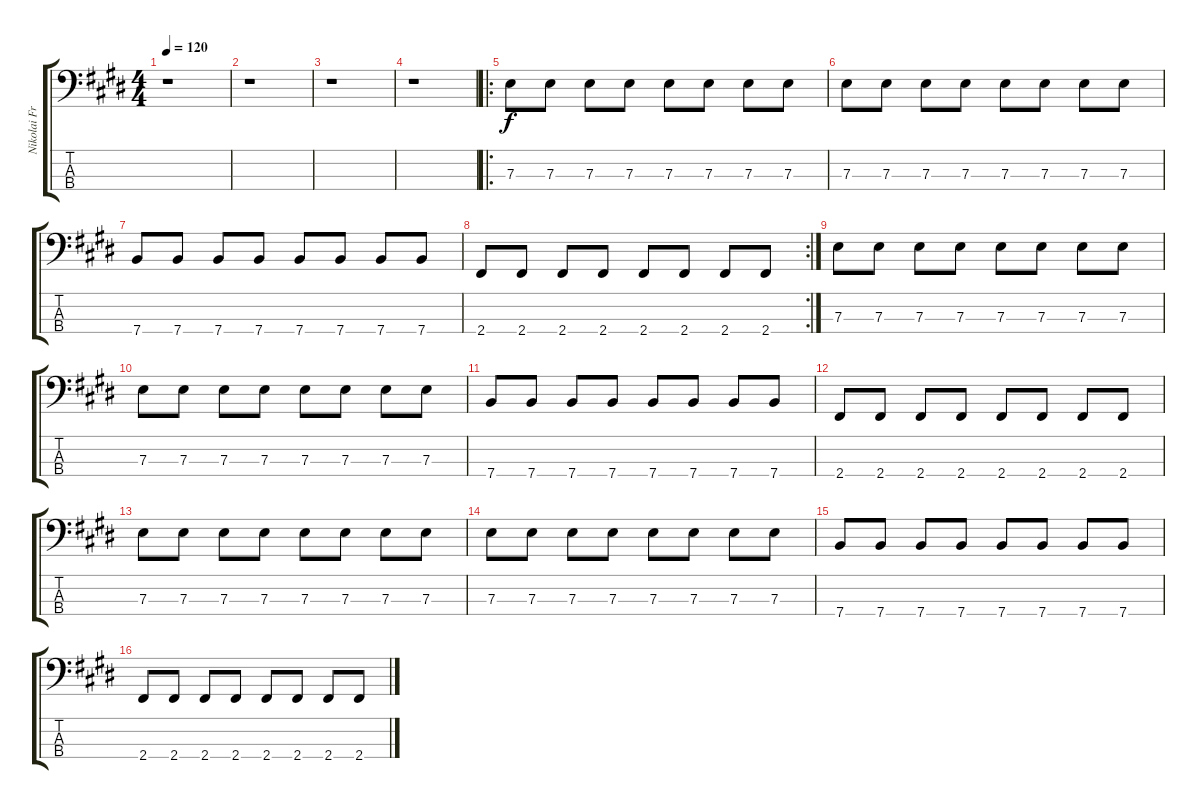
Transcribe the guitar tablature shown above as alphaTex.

\track ("Nikolai Fraiture" "Nikolai Fr") {instrument electricbassfinger}
\staff {score tabs}
\tuning (G2 D2 A1 E1) {hide}
\ts (4 4)
\tempo 120
\clef f4
\ks e
r.1{dy f instrument electricbassfinger} |
r.1 |
r.1 |
r.1 |
\ro
7.3.8 7.3.8 7.3.8 7.3.8 7.3.8 7.3.8 7.3.8 7.3.8 |
7.3.8 7.3.8 7.3.8 7.3.8 7.3.8 7.3.8 7.3.8 7.3.8 |
7.4.8 7.4.8 7.4.8 7.4.8 7.4.8 7.4.8 7.4.8 7.4.8 |
\rc 2
2.4.8 2.4.8 2.4.8 2.4.8 2.4.8 2.4.8 2.4.8 2.4.8 |
7.3.8 7.3.8 7.3.8 7.3.8 7.3.8 7.3.8 7.3.8 7.3.8 |
7.3.8 7.3.8 7.3.8 7.3.8 7.3.8 7.3.8 7.3.8 7.3.8 |
7.4.8 7.4.8 7.4.8 7.4.8 7.4.8 7.4.8 7.4.8 7.4.8 |
2.4.8 2.4.8 2.4.8 2.4.8 2.4.8 2.4.8 2.4.8 2.4.8 |
7.3.8 7.3.8 7.3.8 7.3.8 7.3.8 7.3.8 7.3.8 7.3.8 |
7.3.8 7.3.8 7.3.8 7.3.8 7.3.8 7.3.8 7.3.8 7.3.8 |
7.4.8 7.4.8 7.4.8 7.4.8 7.4.8 7.4.8 7.4.8 7.4.8 |
2.4.8 2.4.8 2.4.8 2.4.8 2.4.8 2.4.8 2.4.8 2.4.8
